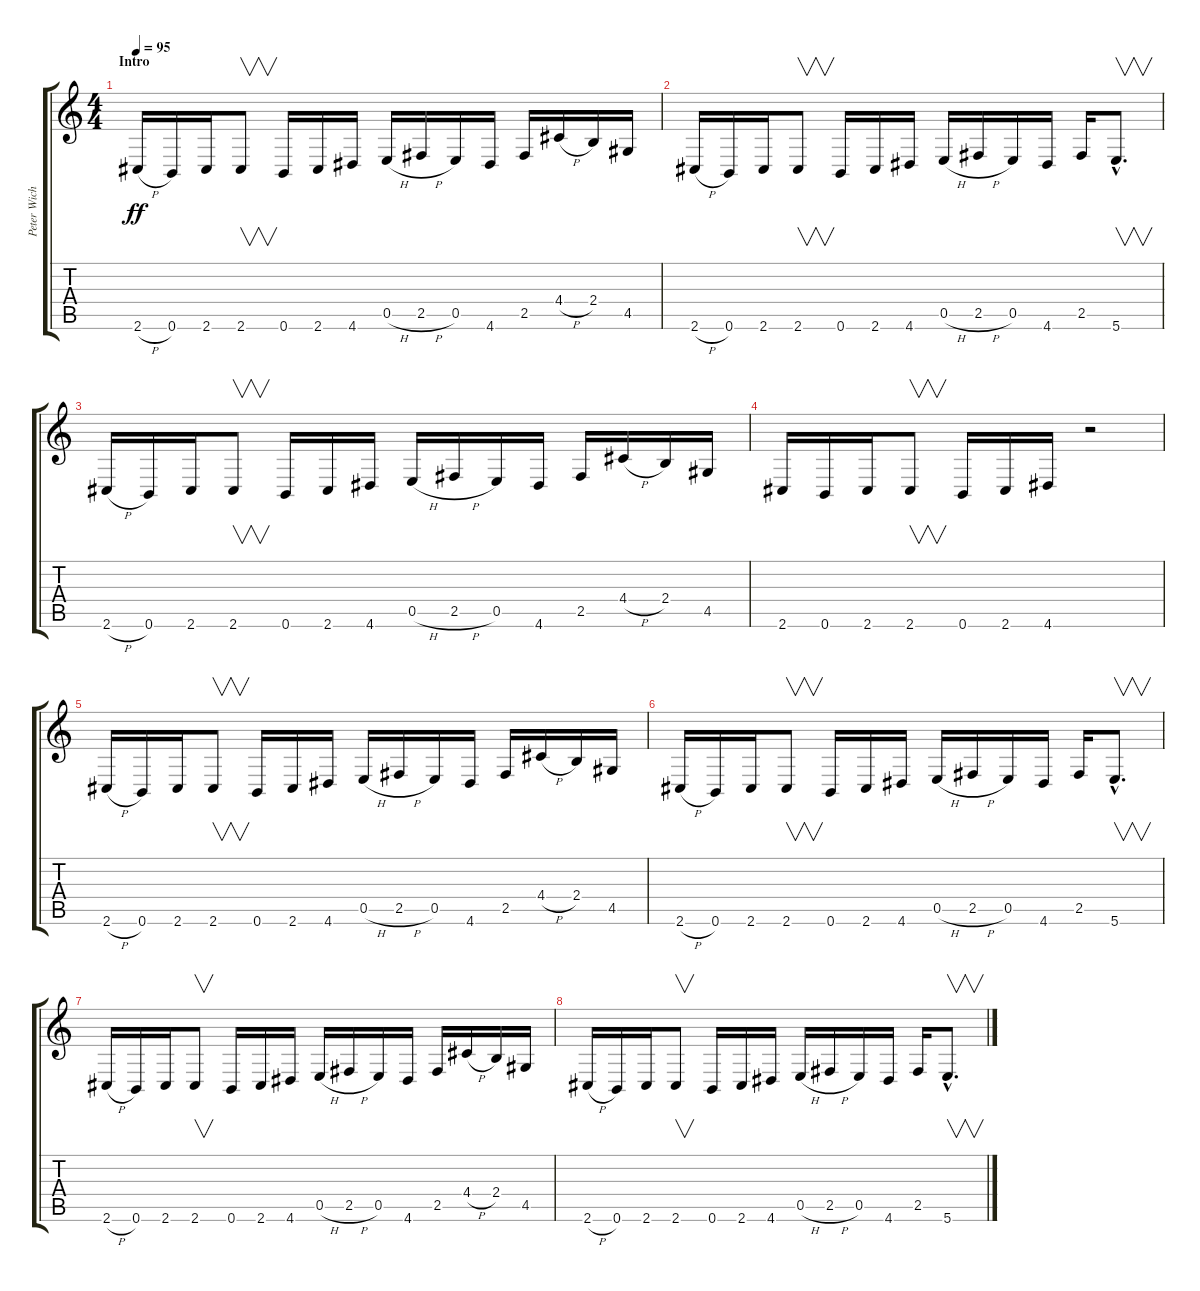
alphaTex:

\track ("Peter Wichers" "Peter Wich") {instrument distortionguitar}
\staff {score tabs}
\tuning (B3 Gb3 D3 A2 E2 B1) {hide}
\ts (4 4)
\section ("" "Intro")
\tempo 95
\clef g2
\ks c
2.6{h}.16{dy ff instrument distortionguitar} 0.6.16 2.6.16 2.6.8{v} 0.6.16 2.6.16 4.6.16 0.5{h}.16 2.5{h}.16 0.5.16 4.6.16 2.5.16 4.4{h}.16 2.4.16 4.5.16 |
2.6{h}.16 0.6.16 2.6.16 2.6.8{v} 0.6.16 2.6.16 4.6.16 0.5{h}.16 2.5{h}.16 0.5.16 4.6.16 2.5.16 5.6{hac}.8{v d} |
2.6{h}.16 0.6.16 2.6.16 2.6.8{v} 0.6.16 2.6.16 4.6.16 0.5{h}.16 2.5{h}.16 0.5.16 4.6.16 2.5.16 4.4{h}.16 2.4.16 4.5.16 |
2.6.16 0.6.16 2.6.16 2.6.8{v} 0.6.16 2.6.16 4.6.16 r.2 |
2.6{h}.16 0.6.16 2.6.16 2.6.8{v} 0.6.16 2.6.16 4.6.16 0.5{h}.16 2.5{h}.16 0.5.16 4.6.16 2.5.16 4.4{h}.16 2.4.16 4.5.16 |
2.6{h}.16 0.6.16 2.6.16 2.6.8{v} 0.6.16 2.6.16 4.6.16 0.5{h}.16 2.5{h}.16 0.5.16 4.6.16 2.5.16 5.6{hac}.8{v d} |
2.6{h}.16 0.6.16 2.6.16 2.6.8{v} 0.6.16 2.6.16 4.6.16 0.5{h}.16 2.5{h}.16 0.5.16 4.6.16 2.5.16 4.4{h}.16 2.4.16 4.5.16 |
2.6{h}.16 0.6.16 2.6.16 2.6.8{v} 0.6.16 2.6.16 4.6.16 0.5{h}.16 2.5{h}.16 0.5.16 4.6.16 2.5.16 5.6{hac}.8{v d}
